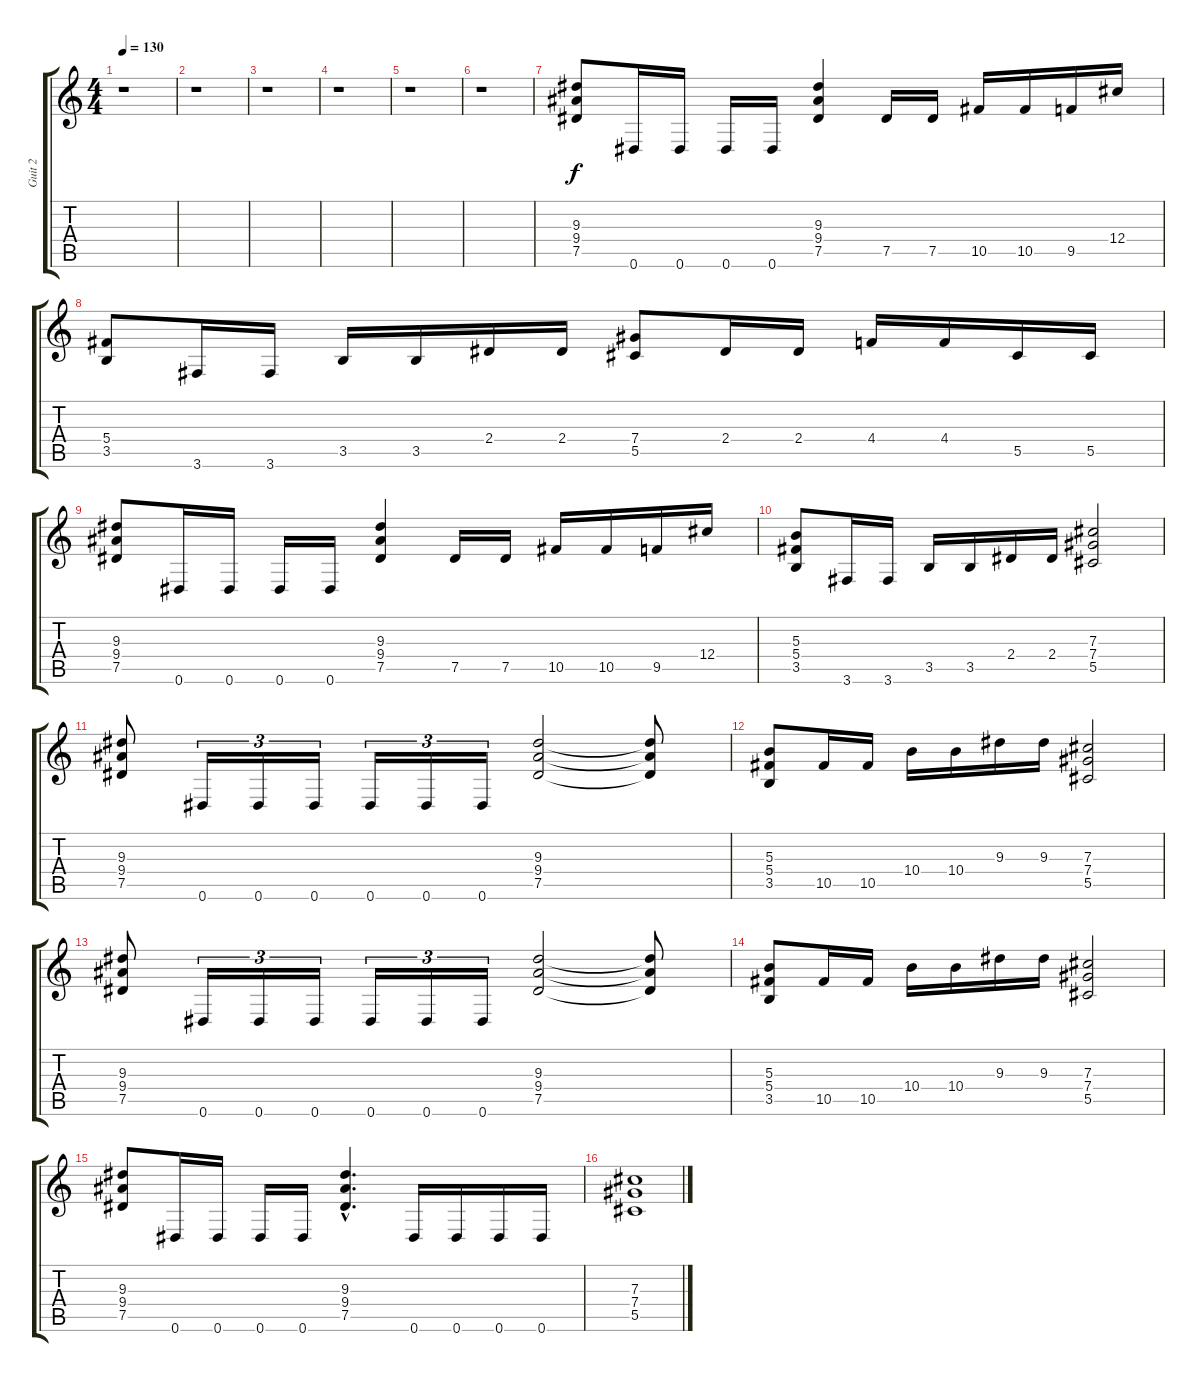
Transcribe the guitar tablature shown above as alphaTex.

\track ("Guit 2" "Guit 2") {instrument distortionguitar}
\staff {score tabs}
\tuning (Eb4 Bb3 Gb3 Db3 Ab2 Eb2) {hide}
\ts (4 4)
\tempo 130
\clef g2
\ks c
r.1{dy f instrument distortionguitar} |
r.1 |
r.1 |
r.1 |
r.1 |
r.1 |
(9.3 9.4 7.5).8 0.6.16 0.6.16 0.6.16 0.6.16 (9.3 9.4 7.5).4 7.5.16 7.5.16 10.5.16 10.5.16 9.5.16 12.4.16 |
(5.4 3.5).8 3.6.16 3.6.16 3.5.16 3.5.16 2.4.16 2.4.16 (7.4 5.5).8 2.4.16 2.4.16 4.4.16 4.4.16 5.5.16 5.5.16 |
(9.3 9.4 7.5).8 0.6.16 0.6.16 0.6.16 0.6.16 (9.3 9.4 7.5).4 7.5.16 7.5.16 10.5.16 10.5.16 9.5.16 12.4.16 |
(5.3 5.4 3.5).8 3.6.16 3.6.16 3.5.16 3.5.16 2.4.16 2.4.16 (7.3 7.4 5.5).2 |
(9.3 9.4 7.5).8 0.6.16{tu (3 2)} 0.6.16{tu (3 2)} 0.6.16{tu (3 2)} 0.6.16{tu (3 2)} 0.6.16{tu (3 2)} 0.6.16{tu (3 2)} (9.3 9.4 7.5).2 (9.3{t} 9.4{t} 7.5{t}).8 |
(5.3 5.4 3.5).8 10.5.16 10.5.16 10.4.16 10.4.16 9.3.16 9.3.16 (7.3 7.4 5.5).2 |
(9.3 9.4 7.5).8 0.6.16{tu (3 2)} 0.6.16{tu (3 2)} 0.6.16{tu (3 2)} 0.6.16{tu (3 2)} 0.6.16{tu (3 2)} 0.6.16{tu (3 2)} (9.3 9.4 7.5).2 (9.3{t} 9.4{t} 7.5{t}).8 |
(5.3 5.4 3.5).8 10.5.16 10.5.16 10.4.16 10.4.16 9.3.16 9.3.16 (7.3 7.4 5.5).2 |
(9.3 9.4 7.5).8 0.6.16 0.6.16 0.6.16 0.6.16 (9.3{hac} 9.4{hac} 7.5{hac}).4{d} 0.6.16 0.6.16 0.6.16 0.6.16 |
(7.3 7.4 5.5).1
